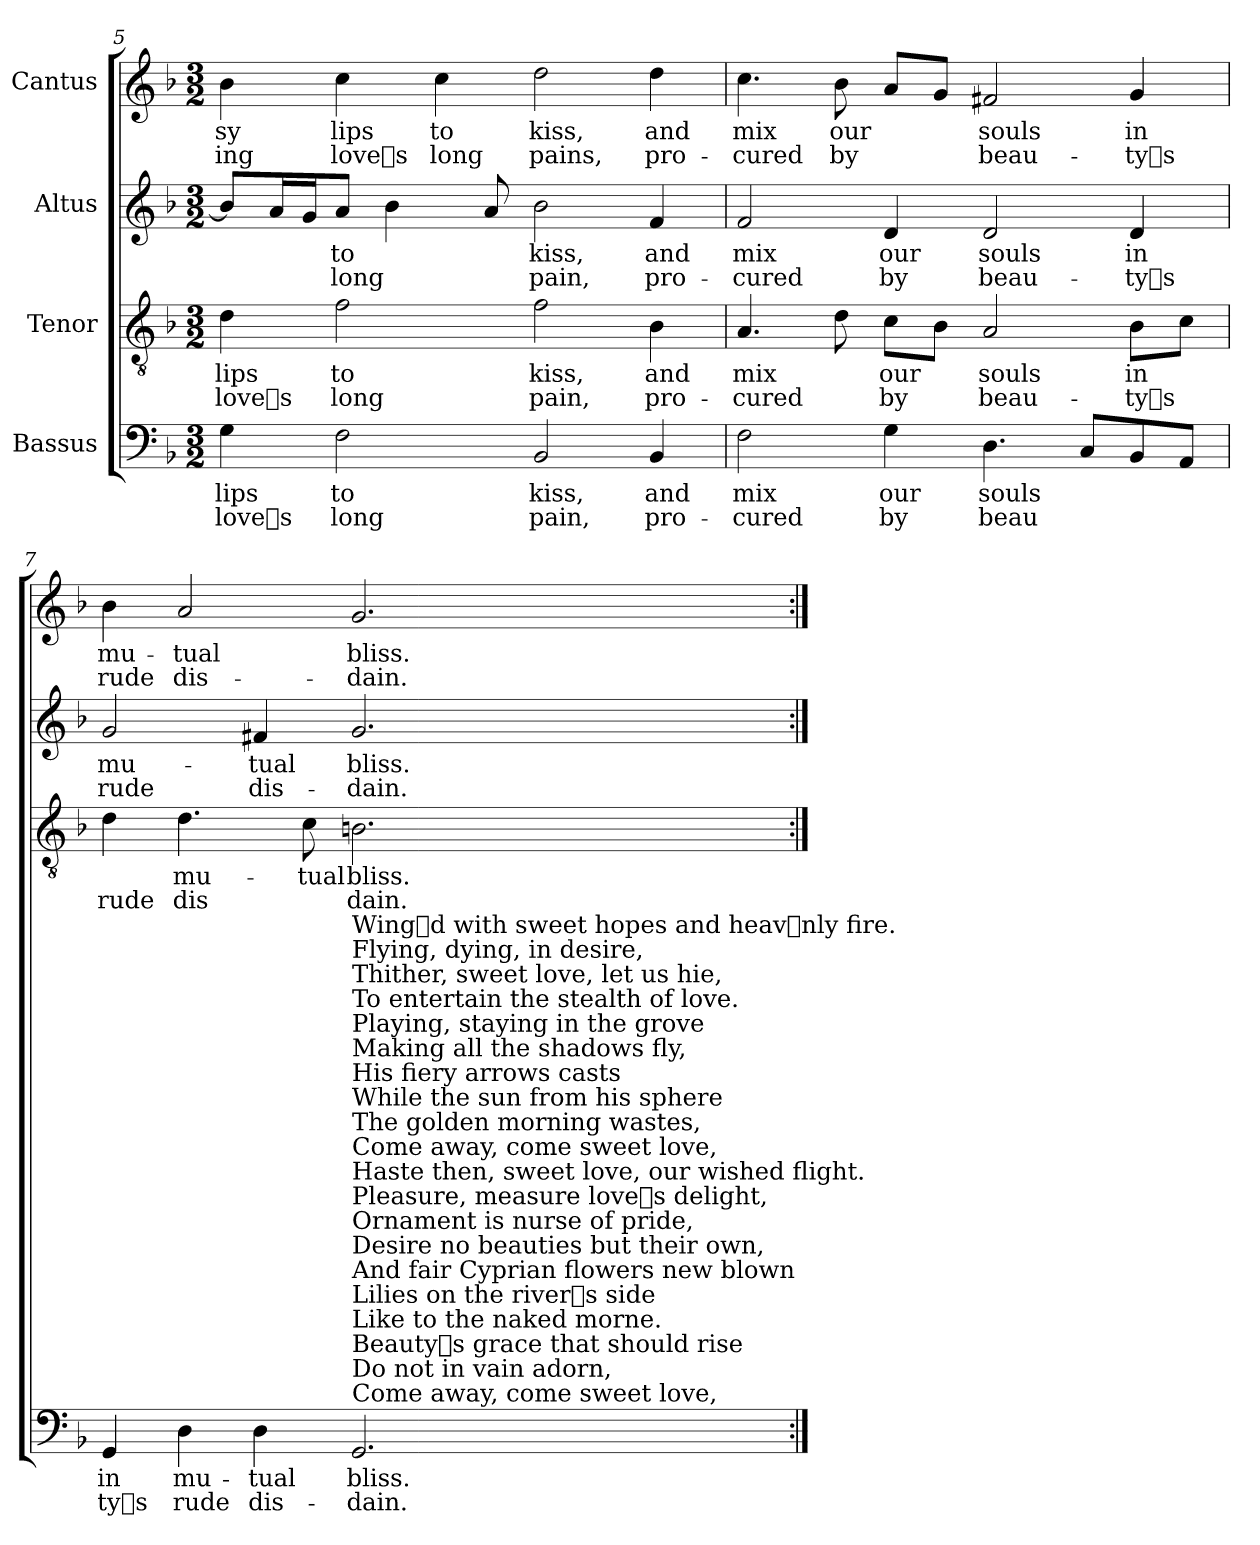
**kern	**text	**text	**kern	**text	**text	**kern	**text	**text	**kern	**text	**text
*part4	*part4	*part4	*part3	*part3	*part3	*part2	*part2	*part2	*part1	*part1	*part1
*staff4	*staff4	*staff4	*staff3	*staff3	*staff3	*staff2	*staff2	*staff2	*staff1	*staff1	*staff1
*I"Bassus	*	*	*I"Tenor	*	*	*I"Altus	*	*	*I"Cantus	*	*
*clefF4	*	*	*clefGv2	*	*	*clefG2	*	*	*clefG2	*	*
*k[b-]	*	*	*k[b-]	*	*	*k[b-]	*	*	*k[b-]	*	*
*M3/2	*	*	*M3/2	*	*	*M3/2	*	*	*M3/2	*	*
=5	=5	=5	=5	=5	=5	=5	=5	=5	=5	=5	=5
!	!LO:LY:b	!LO:LY:b	!	!LO:LY:b	!LO:LY:b	!	!	!	!	!LO:LY:b	!LO:LY:b
4G\	lips	loves	4d\	lips	loves	8b-/L]	.	.	4b-\	sy	ing
.	.	.	.	.	.	16a/L	.	.	.	.	.
.	.	.	.	.	.	16g/J	.	.	.	.	.
!	!LO:LY:b	!LO:LY:b	!	!LO:LY:b	!LO:LY:b	!	!LO:LY:b	!LO:LY:b	!	!LO:LY:b	!LO:LY:b
2F\	to	long	2f\	to	long	8a/J	to	long	4cc\	lips	loves
.	.	.	.	.	.	4b-\	.	.	.	.	.
!	!	!	!	!	!	!	!	!	!	!LO:LY:b	!LO:LY:b
.	.	.	.	.	.	.	.	.	4cc\	to	long
.	.	.	.	.	.	8a/	.	.	.	.	.
!	!LO:LY:b	!LO:LY:b	!	!LO:LY:b	!LO:LY:b	!	!LO:LY:b	!LO:LY:b	!	!LO:LY:b	!LO:LY:b
2BB-/	kiss,	pain,	2f\	kiss,	pain,	2b-\	kiss,	pain,	2dd\	kiss,	pains,
!	!LO:LY:b	!LO:LY:b	!	!LO:LY:b	!LO:LY:b	!	!LO:LY:b	!LO:LY:b	!	!LO:LY:b	!LO:LY:b
4BB-/	and	pro-	4B-\	and	pro-	4f/	and	pro-	4dd\	and	pro-
=6	=6	=6	=6	=6	=6	=6	=6	=6	=6	=6	=6
!	!LO:LY:b	!LO:LY:b	!	!LO:LY:b	!LO:LY:b	!	!LO:LY:b	!LO:LY:b	!	!LO:LY:b	!LO:LY:b
2F\	mix	cured	4.A/	mix	cured	2f/	mix	cured	4.cc\	mix	cured
!	!	!	!	!	!	!	!	!	!	!LO:LY:b	!LO:LY:b
.	.	.	8d\	.	.	.	.	.	8b-\	our	by
!	!LO:LY:b	!LO:LY:b	!	!LO:LY:b	!LO:LY:b	!	!LO:LY:b	!LO:LY:b	!	!	!
4G\	our	by	8c\L	our	by	4d/	our	by	8a/L	.	.
.	.	.	8B-\J	.	.	.	.	.	8g/J	.	.
!	!LO:LY:b	!LO:LY:b	!	!LO:LY:b	!LO:LY:b	!	!LO:LY:b	!LO:LY:b	!	!LO:LY:b	!LO:LY:b
4.D\	souls	beau	2A/	souls	beau-	2d/	souls	beau-	2f#X/	souls	beau-
8C/L	.	.	.	.	.	.	.	.	.	.	.
!	!	!	!	!LO:LY:b	!LO:LY:b	!	!LO:LY:b	!LO:LY:b	!	!LO:LY:b	!LO:LY:b
8BB-/	.	.	8B-\L	in	tys	4d/	in	tys	4g/	in	tys
!	!	!LO:LY:b	!	!	!	!	!	!	!	!	!
8AA/J	.	-	8c\J	.	.	.	.	.	.	.	.
=7	=7	=7	=7	=7	=7	=7	=7	=7	=7	=7	=7
!	!LO:LY:b	!LO:LY:b	!	!	!LO:LY:b	!	!LO:LY:b	!LO:LY:b	!	!LO:LY:b	!LO:LY:b
4GG/	in	tys	4d\	.	rude	2g/	mu-	rude	4b-\	mu-	rude
!	!LO:LY:b	!LO:LY:b	!	!LO:LY:b	!LO:LY:b	!	!	!	!	!LO:LY:b	!LO:LY:b
4D\	mu-	rude	4.d\	mu-	dis	.	.	.	2a/	tual	dis-
!	!LO:LY:b	!LO:LY:b	!	!	!	!	!LO:LY:b	!LO:LY:b	!	!	!
4D\	tual	dis-	.	.	.	4f#X/	tual	dis-	.	.	.
!	!	!	!	!LO:LY:b	!LO:LY:b	!	!	!	!	!	!
.	.	.	8c\	tual	-	.	.	.	.	.	.
!LO:TX:a:t=Come away, come sweet love,	!	!	!	!	!	!	!	!	!	!	!
!LO:TX:a:t=Do not in vain adorn,	!	!	!	!	!	!	!	!	!	!	!
!LO:TX:a:t=Beautys grace that should rise	!	!	!	!	!	!	!	!	!	!	!
!LO:TX:a:t=Like to the naked morne.	!	!	!	!	!	!	!	!	!	!	!
!LO:TX:a:t=Lilies on the rivers side	!	!	!	!	!	!	!	!	!	!	!
!LO:TX:a:t=And fair Cyprian flowers new blown	!	!	!	!	!	!	!	!	!	!	!
!LO:TX:a:t=Desire no beauties but their own,	!	!	!	!	!	!	!	!	!	!	!
!LO:TX:a:t=Ornament is nurse of pride,	!	!	!	!	!	!	!	!	!	!	!
!LO:TX:a:t=Pleasure, measure loves delight,	!	!	!	!	!	!	!	!	!	!	!
!LO:TX:a:t=Haste then, sweet love, our wished flight.	!	!	!	!	!	!	!	!	!	!	!
!LO:TX:a:t=Come away, come sweet love,	!	!	!	!	!	!	!	!	!	!	!
!LO:TX:a:t=The golden morning wastes,	!	!	!	!	!	!	!	!	!	!	!
!LO:TX:a:t=While the sun from his sphere	!	!	!	!	!	!	!	!	!	!	!
!LO:TX:a:t=His fiery arrows casts	!	!	!	!	!	!	!	!	!	!	!
!LO:TX:a:t=Making all the shadows fly,	!	!	!	!	!	!	!	!	!	!	!
!LO:TX:a:t=Playing, staying in the grove	!	!	!	!	!	!	!	!	!	!	!
!LO:TX:a:t=To entertain the stealth of love.	!	!	!	!	!	!	!	!	!	!	!
!LO:TX:a:t=Thither, sweet love, let us hie,	!	!	!	!	!	!	!	!	!	!	!
!LO:TX:a:t=Flying, dying, in desire,	!	!	!	!	!	!	!	!	!	!	!
!LO:TX:a:t=Wingd with sweet hopes and heavnly fire.	!	!	!	!	!	!	!	!	!	!	!
!	!LO:LY:b	!LO:LY:b	!	!LO:LY:b	!LO:LY:b	!	!LO:LY:b	!LO:LY:b	!	!LO:LY:b	!LO:LY:b
2.GG/	bliss.	dain.	2.Bn\	bliss.	dain.	2.g/	bliss.	dain.	2.g/	bliss.	dain.
=:|!	=:|!	=:|!	=:|!	=:|!	=:|!	=:|!	=:|!	=:|!	=:|!	=:|!	=:|!
*-	*-	*-	*-	*-	*-	*-	*-	*-	*-	*-	*-
